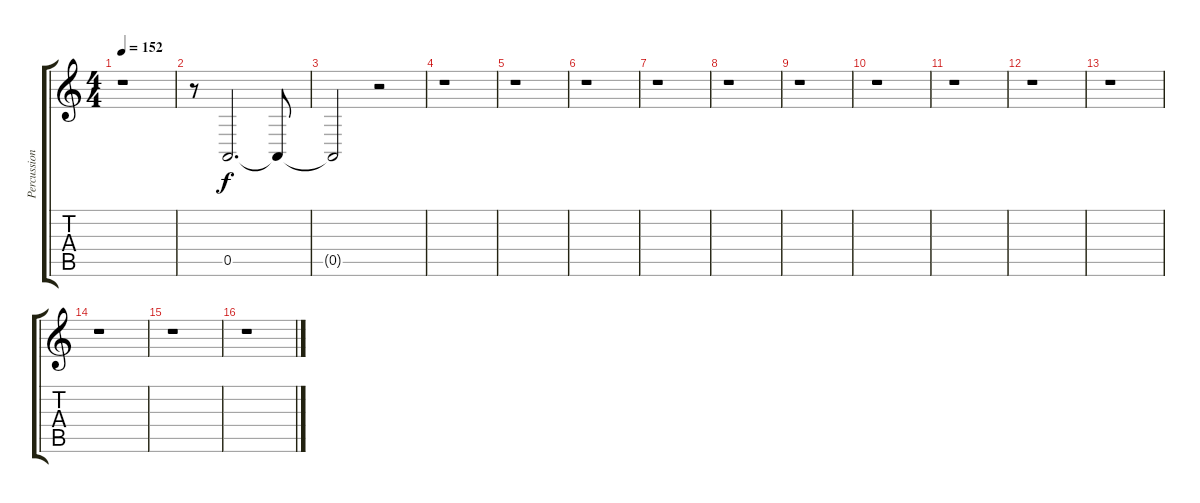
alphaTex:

\track ("Percussions" "Percussion") {instrument reversecymbal}
\staff {score tabs}
\tuning (E4 B3 G3 D3 A2 E2) {hide}
\ts (4 4)
\tempo 152
\clef g2
\ks c
r.1{dy f} |
r.8 0.5.2{d} 0.5{t}.8 |
0.5{t}.2 r.2 |
r.1 |
r.1 |
r.1 |
r.1 |
r.1 |
r.1 |
r.1 |
r.1 |
r.1 |
r.1 |
r.1 |
r.1 |
r.1
